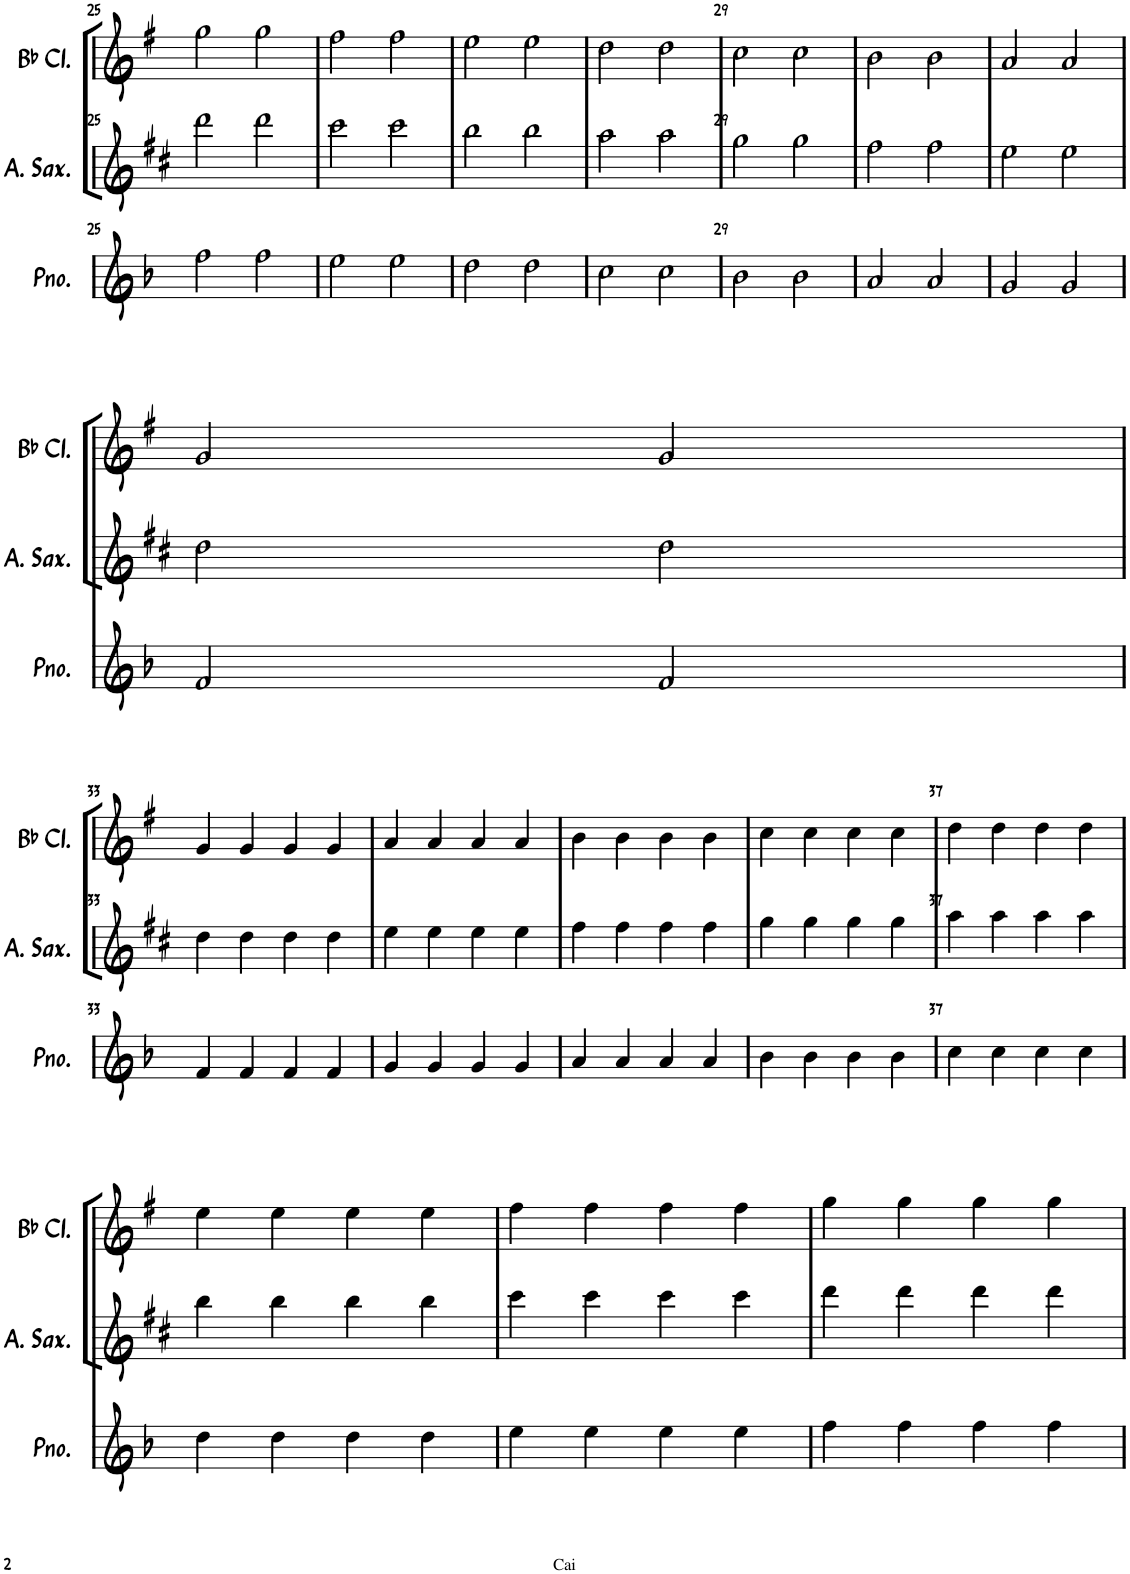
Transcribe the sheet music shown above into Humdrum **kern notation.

**kern	**kern	**kern
*part3	*part2	*part1
*staff3	*staff2	*staff1
*I"钢琴	*I"中音萨克斯	*I"降B调单簧管
!!LO:PB:g=z
*clefG2	*clefG2	*clefG2
*	*Trd5c9	*Trd1c2
*k[b-]	*k[f#c#]	*k[f#]
*M4/4	*M4/4	*M4/4
=25	=25	=25
2ff\	2ddd\	2gg\
2ff\	2ddd\	2gg\
=26	=26	=26
2ee\	2ccc#\	2ff#\
2ee\	2ccc#\	2ff#\
=27	=27	=27
2dd\	2bb\	2ee\
2dd\	2bb\	2ee\
=28	=28	=28
2cc\	2aa\	2dd\
2cc\	2aa\	2dd\
=29	=29	=29
2b-\	2gg\	2cc\
2b-\	2gg\	2cc\
=30	=30	=30
2a/	2ff#\	2b\
2a/	2ff#\	2b\
=31	=31	=31
2g/	2ee\	2a/
2g/	2ee\	2a/
!!LO:LB:g=z
=32	=32	=32
2f/	2dd\	2g/
2f/	2dd\	2g/
!!LO:LB:g=z
=33	=33	=33
4f/	4dd\	4g/
4f/	4dd\	4g/
4f/	4dd\	4g/
4f/	4dd\	4g/
=34	=34	=34
4g/	4ee\	4a/
4g/	4ee\	4a/
4g/	4ee\	4a/
4g/	4ee\	4a/
=35	=35	=35
4a/	4ff#\	4b\
4a/	4ff#\	4b\
4a/	4ff#\	4b\
4a/	4ff#\	4b\
=36	=36	=36
4b-\	4gg\	4cc\
4b-\	4gg\	4cc\
4b-\	4gg\	4cc\
4b-\	4gg\	4cc\
=37	=37	=37
4cc\	4aa\	4dd\
4cc\	4aa\	4dd\
4cc\	4aa\	4dd\
4cc\	4aa\	4dd\
!!LO:LB:g=z
=38	=38	=38
4dd\	4bb\	4ee\
4dd\	4bb\	4ee\
4dd\	4bb\	4ee\
4dd\	4bb\	4ee\
=39	=39	=39
4ee\	4ccc#\	4ff#\
4ee\	4ccc#\	4ff#\
4ee\	4ccc#\	4ff#\
4ee\	4ccc#\	4ff#\
=40	=40	=40
4ff\	4ddd\	4gg\
4ff\	4ddd\	4gg\
4ff\	4ddd\	4gg\
4ff\	4ddd\	4gg\
=	=	=
*-	*-	*-
